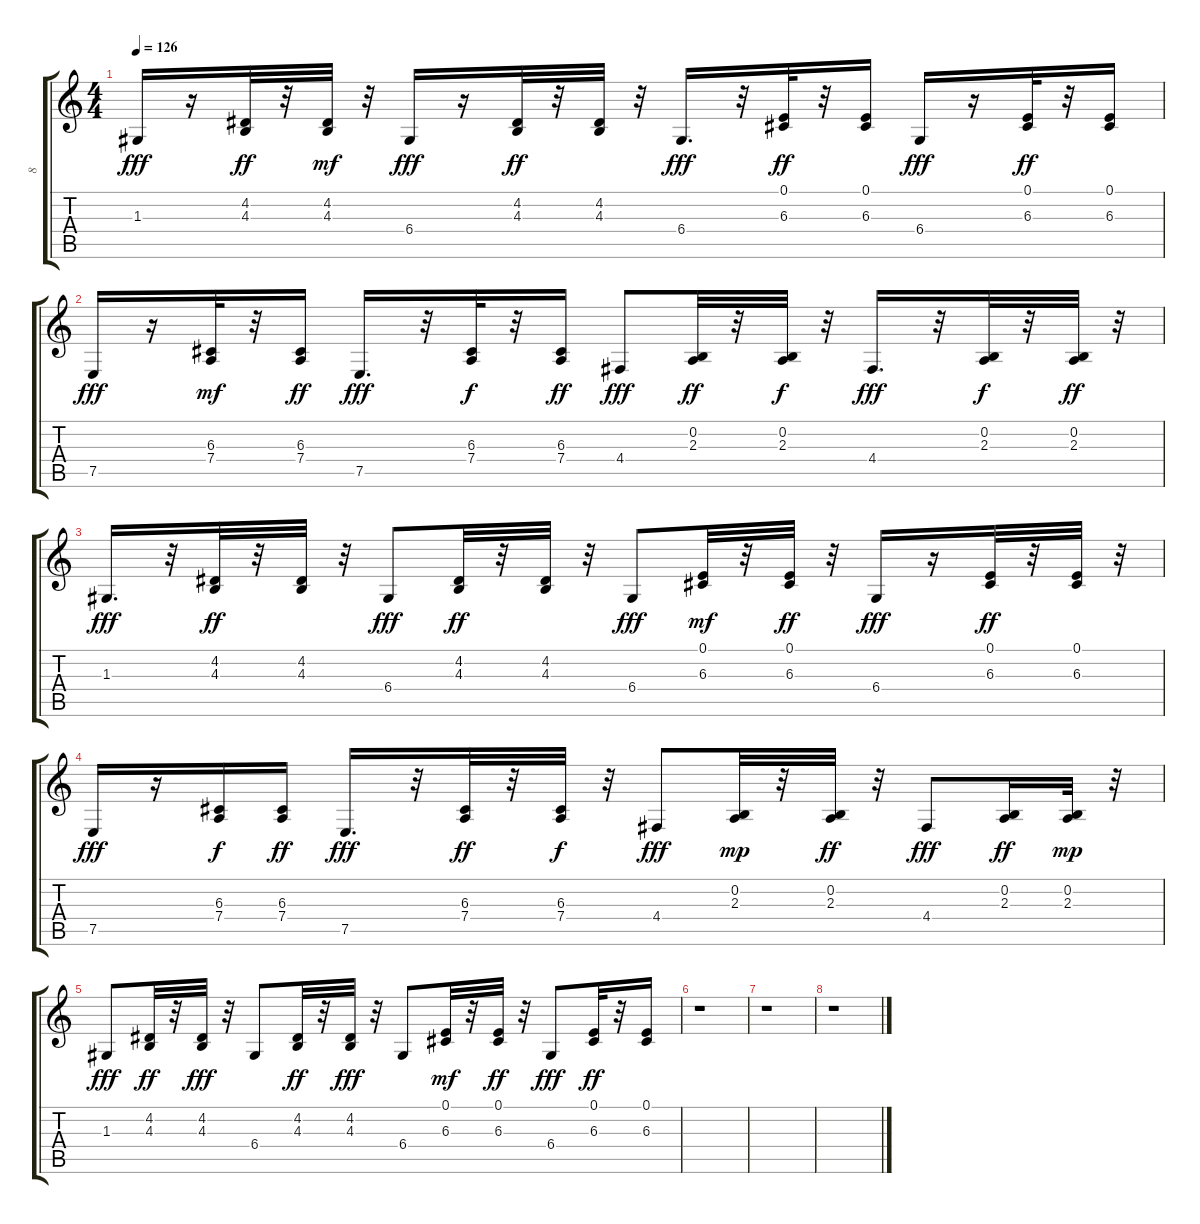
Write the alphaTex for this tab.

\track ("8" "8") {instrument clavinet}
\staff {score tabs}
\tuning (E4 B3 G3 D3 A2 E2) {hide}
\ts (4 4)
\tempo 126
\clef g2
\ks c
1.3.16{dy fff} r.16 (4.2 4.3).32{dy ff} r.32 (4.2 4.3).32{dy mf} r.32 6.4.16{dy fff} r.16 (4.2 4.3).32{dy ff} r.32 (4.2 4.3).32 r.32 6.4.16{d dy fff} r.32 (0.1 6.3).32{dy ff} r.32 (0.1 6.3).16 6.4.16{dy fff} r.16 (0.1 6.3).32{dy ff} r.32 (0.1 6.3).16 |
7.5.16{dy fff} r.16 (6.3 7.4).32{dy mf} r.32 (6.3 7.4).16{dy ff} 7.5.16{d dy fff} r.32 (6.3 7.4).32{dy f} r.32 (6.3 7.4).16{dy ff} 4.4.8{dy fff} (0.2 2.3).32{dy ff} r.32 (0.2 2.3).32{dy f} r.32 4.4.16{d dy fff} r.32 (0.2 2.3).32{dy f} r.32 (0.2 2.3).32{dy ff} r.32 |
1.3.16{d dy fff} r.32 (4.2 4.3).32{dy ff} r.32 (4.2 4.3).32 r.32 6.4.8{dy fff} (4.2 4.3).32{dy ff} r.32 (4.2 4.3).32 r.32 6.4.8{dy fff} (0.1 6.3).32{dy mf} r.32 (0.1 6.3).32{dy ff} r.32 6.4.16{dy fff} r.16 (0.1 6.3).32{dy ff} r.32 (0.1 6.3).32 r.32 |
7.5.16{dy fff} r.16 (6.3 7.4).16{dy f} (6.3 7.4).16{dy ff} 7.5.16{d dy fff} r.32 (6.3 7.4).32{dy ff} r.32 (6.3 7.4).32{dy f} r.32 4.4.8{dy fff} (0.2 2.3).32{dy mp} r.32 (0.2 2.3).32{dy ff} r.32 4.4.8{dy fff} (0.2 2.3).16{dy ff} (0.2 2.3).32{dy mp} r.32 |
1.3.8{dy fff} (4.2 4.3).32{dy ff} r.32 (4.2 4.3).32{dy fff} r.32 6.4.8 (4.2 4.3).32{dy ff} r.32 (4.2 4.3).32{dy fff} r.32 6.4.8 (0.1 6.3).32{dy mf} r.32 (0.1 6.3).32{dy ff} r.32 6.4.8{dy fff} (0.1 6.3).32{dy ff} r.32 (0.1 6.3).16 |
r.1 |
r.1 |
r.1
